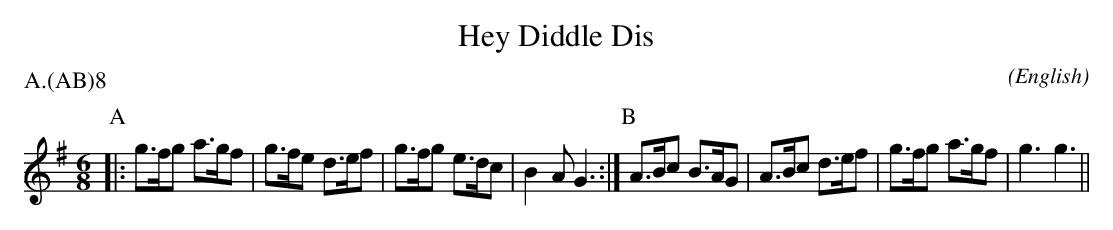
X:1
T:Hey Diddle Dis
M:6/8
C:
O:English
P:A.(AB)8
L:1/8
K:G
P:A
|: g>fg a>gf | g>fe d>ef | g>fg e>dc | B2 A G3 :|\
P:B
   A>Bc B>AG | A>Bc d>ef | g>fg a>gf | g3   g3 ||
